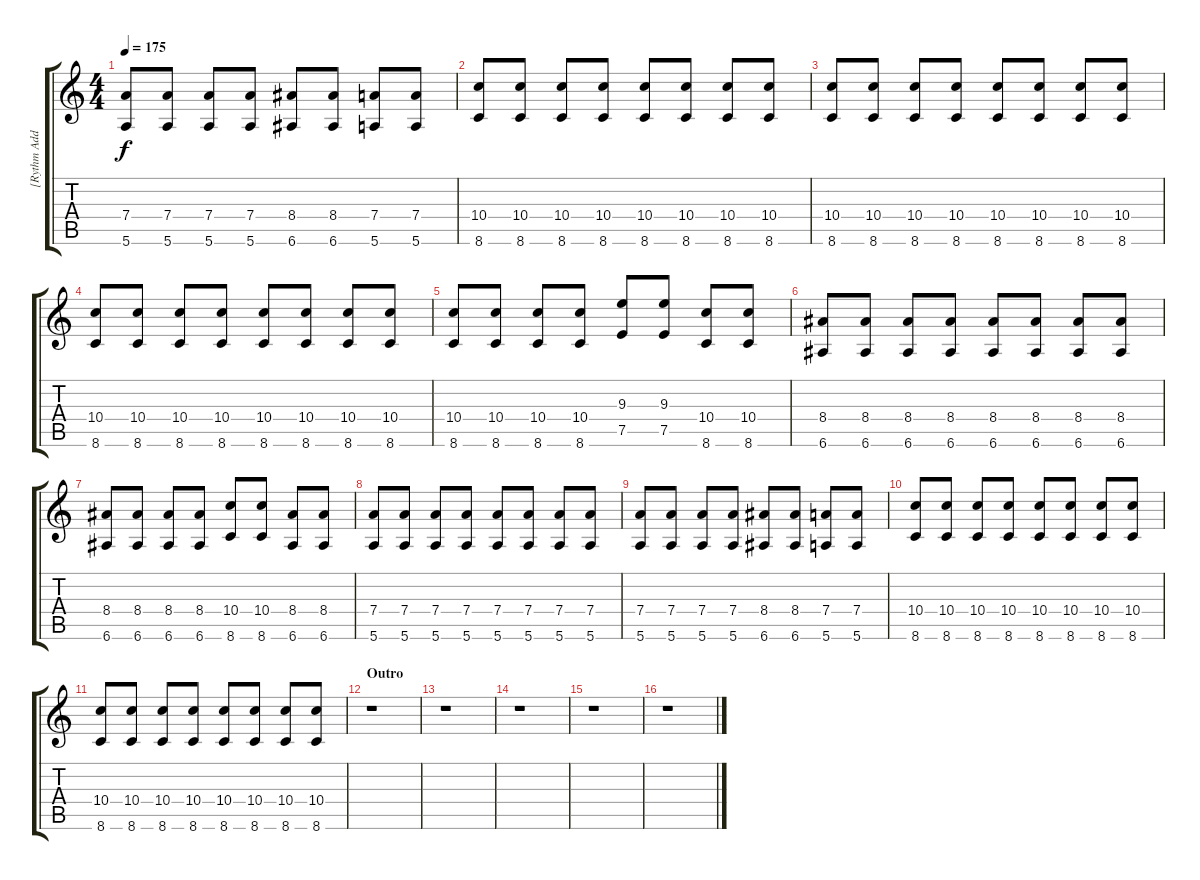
\track ("[Rythm Additional] Joey Jordison" "[Rythm Add") {instrument distortionguitar}
\staff {score tabs}
\tuning (E4 B3 G3 D3 A2 E2) {hide}
\ts (4 4)
\tempo 175
\clef g2
\ks c
(7.4 5.6).8{dy f} (7.4 5.6).8 (7.4 5.6).8 (7.4 5.6).8 (8.4 6.6).8 (8.4 6.6).8 (7.4 5.6).8 (7.4 5.6).8 |
(10.4 8.6).8 (10.4 8.6).8 (10.4 8.6).8 (10.4 8.6).8 (10.4 8.6).8 (10.4 8.6).8 (10.4 8.6).8 (10.4 8.6).8 |
(10.4 8.6).8 (10.4 8.6).8 (10.4 8.6).8 (10.4 8.6).8 (10.4 8.6).8 (10.4 8.6).8 (10.4 8.6).8 (10.4 8.6).8 |
(10.4 8.6).8 (10.4 8.6).8 (10.4 8.6).8 (10.4 8.6).8 (10.4 8.6).8 (10.4 8.6).8 (10.4 8.6).8 (10.4 8.6).8 |
(10.4 8.6).8 (10.4 8.6).8 (10.4 8.6).8 (10.4 8.6).8 (9.3 7.5).8 (9.3 7.5).8 (10.4 8.6).8 (10.4 8.6).8 |
(8.4 6.6).8 (8.4 6.6).8 (8.4 6.6).8 (8.4 6.6).8 (8.4 6.6).8 (8.4 6.6).8 (8.4 6.6).8 (8.4 6.6).8 |
(8.4 6.6).8 (8.4 6.6).8 (8.4 6.6).8 (8.4 6.6).8 (10.4 8.6).8 (10.4 8.6).8 (8.4 6.6).8 (8.4 6.6).8 |
(7.4 5.6).8 (7.4 5.6).8 (7.4 5.6).8 (7.4 5.6).8 (7.4 5.6).8 (7.4 5.6).8 (7.4 5.6).8 (7.4 5.6).8 |
(7.4 5.6).8 (7.4 5.6).8 (7.4 5.6).8 (7.4 5.6).8 (8.4 6.6).8 (8.4 6.6).8 (7.4 5.6).8 (7.4 5.6).8 |
(10.4 8.6).8 (10.4 8.6).8 (10.4 8.6).8 (10.4 8.6).8 (10.4 8.6).8 (10.4 8.6).8 (10.4 8.6).8 (10.4 8.6).8 |
(10.4 8.6).8 (10.4 8.6).8 (10.4 8.6).8 (10.4 8.6).8 (10.4 8.6).8 (10.4 8.6).8 (10.4 8.6).8 (10.4 8.6).8 |
\section ("" "Outro")
r.1 |
r.1 |
r.1 |
r.1 |
r.1
